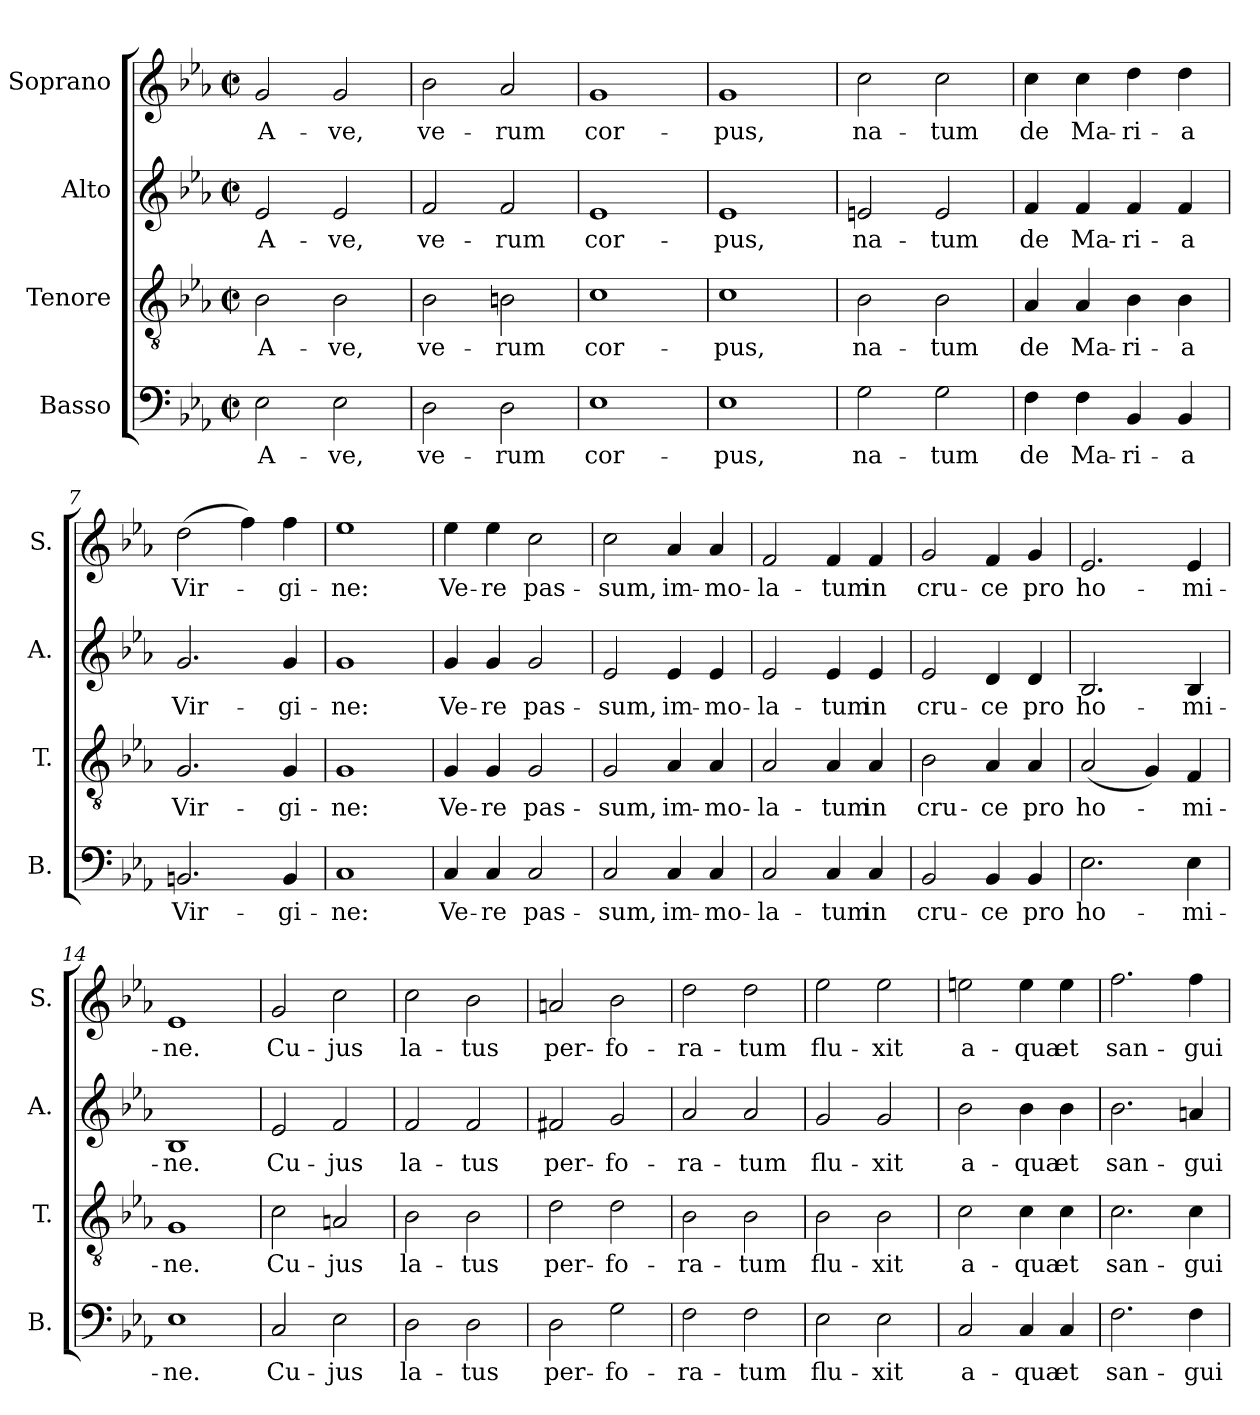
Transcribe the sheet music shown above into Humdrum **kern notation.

**kern	**text	**kern	**text	**kern	**text	**kern	**text
*part4	*part4	*part3	*part3	*part2	*part2	*part1	*part1
*staff4	*staff4	*staff3	*staff3	*staff2	*staff2	*staff1	*staff1
*I"Basso	*	*I"Tenore	*	*I"Alto	*	*I"Soprano	*
*I'B.	*	*I'T.	*	*I'A.	*	*I'S.	*
*clefF4	*	*clefGv2	*	*clefG2	*	*clefG2	*
*k[b-e-a-]	*	*k[b-e-a-]	*	*k[b-e-a-]	*	*k[b-e-a-]	*
*E-:	*	*E-:	*	*E-:	*	*E-:	*
*M2/2	*	*M2/2	*	*M2/2	*	*M2/2	*
*met(c|)	*	*met(c|)	*	*met(c|)	*	*met(c|)	*
=1	=1	=1	=1	=1	=1	=1	=1
!	!LO:LY:b	!	!LO:LY:b	!	!LO:LY:b	!	!LO:LY:b
2E-\	A-	2B-\	A-	2e-/	A-	2g/	A-
!	!LO:LY:b	!	!LO:LY:b	!	!LO:LY:b	!	!LO:LY:b
2E-\	-ve,	2B-\	-ve,	2e-/	-ve,	2g/	-ve,
=2	=2	=2	=2	=2	=2	=2	=2
!	!LO:LY:b	!	!LO:LY:b	!	!LO:LY:b	!	!LO:LY:b
2D\	ve-	2B-\	ve-	2f/	ve-	2b-\	ve-
!	!LO:LY:b	!	!LO:LY:b	!	!LO:LY:b	!	!LO:LY:b
2D\	-rum	2Bn\	-rum	2f/	-rum	2a-/	-rum
=3	=3	=3	=3	=3	=3	=3	=3
!	!LO:LY:b	!	!LO:LY:b	!	!LO:LY:b	!	!LO:LY:b
1E-	cor-	1c	cor-	1e-	cor-	1g	cor-
=4	=4	=4	=4	=4	=4	=4	=4
!	!LO:LY:b	!	!LO:LY:b	!	!LO:LY:b	!	!LO:LY:b
1E-	-pus,	1c	-pus,	1e-	-pus,	1g	-pus,
=5	=5	=5	=5	=5	=5	=5	=5
!	!LO:LY:b	!	!LO:LY:b	!	!LO:LY:b	!	!LO:LY:b
2G\	na-	2B-\	na-	2en/	na-	2cc\	na-
!	!LO:LY:b	!	!LO:LY:b	!	!LO:LY:b	!	!LO:LY:b
2G\	-tum	2B-\	-tum	2e/	-tum	2cc\	-tum
!!LO:LB:g=z
=6	=6	=6	=6	=6	=6	=6	=6
!	!LO:LY:b	!	!LO:LY:b	!	!LO:LY:b	!	!LO:LY:b
4F\	de	4A-/	de	4f/	de	4cc\	de
!	!LO:LY:b	!	!LO:LY:b	!	!LO:LY:b	!	!LO:LY:b
4F\	Ma-	4A-/	Ma-	4f/	Ma-	4cc\	Ma-
!	!LO:LY:b	!	!LO:LY:b	!	!LO:LY:b	!	!LO:LY:b
4BB-/	-ri-	4B-\	-ri-	4f/	-ri-	4dd\	-ri-
!	!LO:LY:b	!	!LO:LY:b	!	!LO:LY:b	!	!LO:LY:b
4BB-/	-a	4B-\	-a	4f/	-a	4dd\	-a
=7	=7	=7	=7	=7	=7	=7	=7
!	!LO:LY:b	!	!LO:LY:b	!	!LO:LY:b	!	!LO:LY:b
2.BBn/	Vir-	2.G/	Vir-	2.g/	Vir-	(>2dd\	Vir-
.	.	.	.	.	.	4ff\)	.
!	!LO:LY:b	!	!LO:LY:b	!	!LO:LY:b	!	!LO:LY:b
4BB/	-gi-	4G/	-gi-	4g/	-gi-	4ff\	-gi-
=8	=8	=8	=8	=8	=8	=8	=8
!	!LO:LY:b	!	!LO:LY:b	!	!LO:LY:b	!	!LO:LY:b
1C	-ne:	1G	-ne:	1g	-ne:	1ee-	-ne:
=9	=9	=9	=9	=9	=9	=9	=9
!	!LO:LY:b	!	!LO:LY:b	!	!LO:LY:b	!	!LO:LY:b
4C/	Ve-	4G/	Ve-	4g/	Ve-	4ee-\	Ve-
!	!LO:LY:b	!	!LO:LY:b	!	!LO:LY:b	!	!LO:LY:b
4C/	-re	4G/	-re	4g/	-re	4ee-\	-re
!	!LO:LY:b	!	!LO:LY:b	!	!LO:LY:b	!	!LO:LY:b
2C/	pas-	2G/	pas-	2g/	pas-	2cc\	pas-
=10	=10	=10	=10	=10	=10	=10	=10
!	!LO:LY:b	!	!LO:LY:b	!	!LO:LY:b	!	!LO:LY:b
2C/	-sum,	2G/	-sum,	2e-/	-sum,	2cc\	-sum,
!	!LO:LY:b	!	!LO:LY:b	!	!LO:LY:b	!	!LO:LY:b
4C/	im-	4A-/	im-	4e-/	im-	4a-/	im-
!	!LO:LY:b	!	!LO:LY:b	!	!LO:LY:b	!	!LO:LY:b
4C/	-mo-	4A-/	-mo-	4e-/	-mo-	4a-/	-mo-
!!LO:LB:g=z
=11	=11	=11	=11	=11	=11	=11	=11
!	!LO:LY:b	!	!LO:LY:b	!	!LO:LY:b	!	!LO:LY:b
2C/	-la-	2A-/	-la-	2e-/	-la-	2f/	-la-
!	!LO:LY:b	!	!LO:LY:b	!	!LO:LY:b	!	!LO:LY:b
4C/	-tum	4A-/	-tum	4e-/	-tum	4f/	-tum
!	!LO:LY:b	!	!LO:LY:b	!	!LO:LY:b	!	!LO:LY:b
4C/	in	4A-/	in	4e-/	in	4f/	in
=12	=12	=12	=12	=12	=12	=12	=12
!	!LO:LY:b	!	!LO:LY:b	!	!LO:LY:b	!	!LO:LY:b
2BB-/	cru-	2B-\	cru-	2e-/	cru-	2g/	cru-
!	!LO:LY:b	!	!LO:LY:b	!	!LO:LY:b	!	!LO:LY:b
4BB-/	-ce	4A-/	-ce	4d/	-ce	4f/	-ce
!	!LO:LY:b	!	!LO:LY:b	!	!LO:LY:b	!	!LO:LY:b
4BB-/	pro	4A-/	pro	4d/	pro	4g/	pro
=13	=13	=13	=13	=13	=13	=13	=13
!	!LO:LY:b	!	!LO:LY:b	!	!LO:LY:b	!	!LO:LY:b
2.E-\	ho-	(<2A-/	ho-	2.B-/	ho-	2.e-/	ho-
.	.	4G/)	.	.	.	.	.
!	!LO:LY:b	!	!LO:LY:b	!	!LO:LY:b	!	!LO:LY:b
4E-\	-mi-	4F/	-mi-	4B-/	-mi-	4e-/	-mi-
=14	=14	=14	=14	=14	=14	=14	=14
!	!LO:LY:b	!	!LO:LY:b	!	!LO:LY:b	!	!LO:LY:b
1E-	-ne.	1G	-ne.	1B-	-ne.	1e-	-ne.
=15	=15	=15	=15	=15	=15	=15	=15
!	!LO:LY:b	!	!LO:LY:b	!	!LO:LY:b	!	!LO:LY:b
2C/	Cu-	2c\	Cu-	2e-/	Cu-	2g/	Cu-
!	!LO:LY:b	!	!LO:LY:b	!	!LO:LY:b	!	!LO:LY:b
2E-\	-jus	2An/	-jus	2f/	-jus	2cc\	-jus
!!LO:PB:g=z
=16	=16	=16	=16	=16	=16	=16	=16
!	!LO:LY:b	!	!LO:LY:b	!	!LO:LY:b	!	!LO:LY:b
2D\	la-	2B-\	la-	2f/	la-	2cc\	la-
!	!LO:LY:b	!	!LO:LY:b	!	!LO:LY:b	!	!LO:LY:b
2D\	-tus	2B-\	-tus	2f/	-tus	2b-\	-tus
=17	=17	=17	=17	=17	=17	=17	=17
!	!LO:LY:b	!	!LO:LY:b	!	!LO:LY:b	!	!LO:LY:b
2D\	per-	2d\	per-	2f#X/	per-	2an/	per-
!	!LO:LY:b	!	!LO:LY:b	!	!LO:LY:b	!	!LO:LY:b
2G\	-fo-	2d\	-fo-	2g/	-fo-	2b-\	-fo-
=18	=18	=18	=18	=18	=18	=18	=18
!	!LO:LY:b	!	!LO:LY:b	!	!LO:LY:b	!	!LO:LY:b
2F\	-ra-	2B-\	-ra-	2a-/	-ra-	2dd\	-ra-
!	!LO:LY:b	!	!LO:LY:b	!	!LO:LY:b	!	!LO:LY:b
2F\	-tum	2B-\	-tum	2a-/	-tum	2dd\	-tum
=19	=19	=19	=19	=19	=19	=19	=19
!	!LO:LY:b	!	!LO:LY:b	!	!LO:LY:b	!	!LO:LY:b
2E-\	flu-	2B-\	flu-	2g/	flu-	2ee-\	flu-
!	!LO:LY:b	!	!LO:LY:b	!	!LO:LY:b	!	!LO:LY:b
2E-\	-xit	2B-\	-xit	2g/	-xit	2ee-\	-xit
=20	=20	=20	=20	=20	=20	=20	=20
!	!LO:LY:b	!	!LO:LY:b	!	!LO:LY:b	!	!LO:LY:b
2C/	a-	2c\	a-	2b-\	a-	2een\	a-
!	!LO:LY:b	!	!LO:LY:b	!	!LO:LY:b	!	!LO:LY:b
4C/	-qua	4c\	-qua	4b-\	-qua	4ee\	-qua
!	!LO:LY:b	!	!LO:LY:b	!	!LO:LY:b	!	!LO:LY:b
4C/	et	4c\	et	4b-\	et	4ee\	et
!!LO:LB:g=z
=21	=21	=21	=21	=21	=21	=21	=21
!	!LO:LY:b	!	!LO:LY:b	!	!LO:LY:b	!	!LO:LY:b
2.F\	san-	2.c\	san-	2.b-\	san-	2.ff\	san-
!	!LO:LY:b	!	!LO:LY:b	!	!LO:LY:b	!	!LO:LY:b
4F\	-gui-	4c\	-gui-	4an/	-gui-	4ff\	-gui-
=	=	=	=	=	=	=	=
*-	*-	*-	*-	*-	*-	*-	*-
